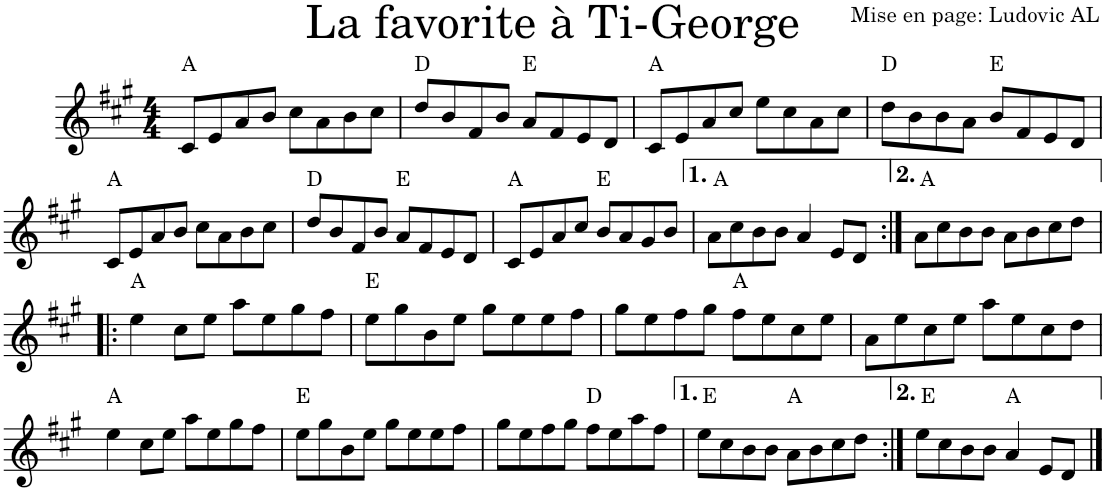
**kern	**harte
*part1	*part1
*staff1	*
*I"Violon	*
*I'Vln.	*
*clefG2	*
*k[f#c#g#]	*
*M4/4	*
=1	=1
8c#/L	A:maj
8e/	.
8a/	.
8b/J	.
8cc#\L	.
8a\	.
8b\	.
8cc#\J	.
=2	=2
8dd/L	D:maj
8b/	.
8f#/	.
8b/J	.
8a/L	E:maj
8f#/	.
8e/	.
8d/J	.
=3	=3
8c#/L	A:maj
8e/	.
8a/	.
8cc#/J	.
8ee\L	.
8cc#\	.
8a\	.
8cc#\J	.
=4	=4
8dd\L	D:maj
8b\	.
8b\	.
8a\J	.
8b/L	E:maj
8f#/	.
8e/	.
8d/J	.
!!LO:LB:g=z
=5	=5
8c#/L	A:maj
8e/	.
8a/	.
8b/J	.
8cc#\L	.
8a\	.
8b\	.
8cc#\J	.
=6	=6
8dd/L	D:maj
8b/	.
8f#/	.
8b/J	.
8a/L	E:maj
8f#/	.
8e/	.
8d/J	.
=7	=7
8c#/L	A:maj
8e/	.
8a/	.
8cc#/J	.
8b/L	E:maj
8a/	.
8g#/	.
8b/J	.
=8	=8
8a\L	A:maj
8cc#\	.
8b\	.
8b\J	.
4a/	.
8e/L	.
8d/J	.
=9:|!	=9:|!
8a\L	A:maj
8cc#\	.
8b\	.
8b\J	.
8a\L	.
8b\	.
8cc#\	.
8dd\J	.
!!LO:LB:g=z
=10!|:	=10!|:
4ee\	A:maj
8cc#\L	.
8ee\J	.
8aa\L	.
8ee\	.
8gg#\	.
8ff#\J	.
=11	=11
8ee\L	E:maj
8gg#\	.
8b\	.
8ee\J	.
8gg#\L	.
8ee\	.
8ee\	.
8ff#\J	.
=12	=12
8gg#\L	.
8ee\	.
8ff#\	.
8gg#\J	.
8ff#\L	A:maj
8ee\	.
8cc#\	.
8ee\J	.
=13	=13
8a\L	.
8ee\	.
8cc#\	.
8ee\J	.
8aa\L	.
8ee\	.
8cc#\	.
8dd\J	.
!!LO:LB:g=z
=14	=14
4ee\	A:maj
8cc#\L	.
8ee\J	.
8aa\L	.
8ee\	.
8gg#\	.
8ff#\J	.
=15	=15
8ee\L	E:maj
8gg#\	.
8b\	.
8ee\J	.
8gg#\L	.
8ee\	.
8ee\	.
8ff#\J	.
=16	=16
8gg#\L	.
8ee\	.
8ff#\	.
8gg#\J	.
8ff#\L	D:maj
8ee\	.
8aa\	.
8ff#\J	.
=17	=17
8ee\L	E:maj
8cc#\	.
8b\	.
8b\J	.
8a\L	A:maj
8b\	.
8cc#\	.
8dd\J	.
=18:|!	=18:|!
8ee\L	E:maj
8cc#\	.
8b\	.
8b\J	.
4a/	A:maj
8e/L	.
8d/J	.
==	==
*-	*-
